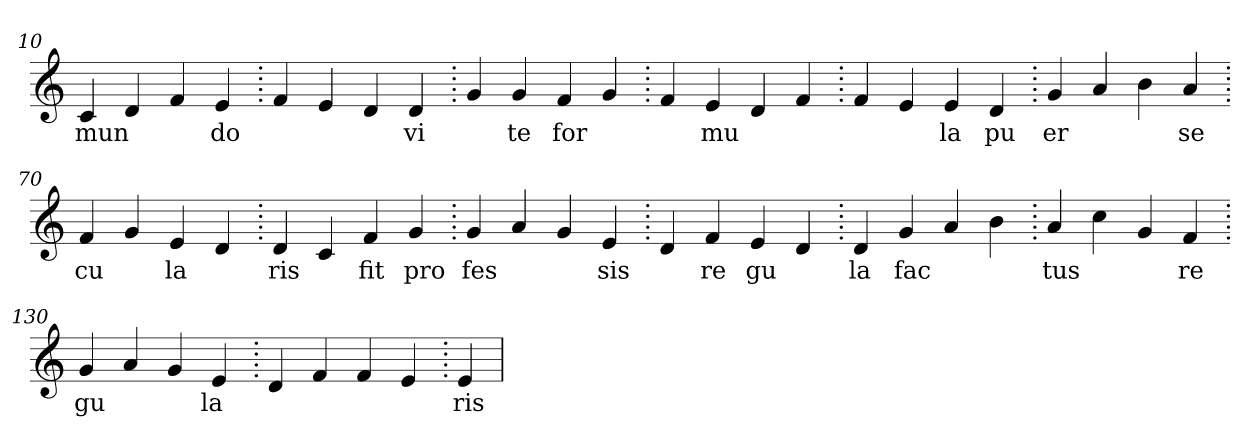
**kern	**text
*part1	*part1
*staff1	*staff1
*clefG2	*
=10.	=10.
4c	mun
4d	.
4f	.
4e	do
=20.	=20.
4f	.
4e	.
4d	.
4d	vi
=30.	=30.
4g	.
4g	te
4f	for
4g	.
=40.	=40.
4f	.
4e	mu
4d	.
4f	.
=50.	=50.
4f	.
4e	.
4e	la
4d	pu
=60.	=60.
4g	er
4a	.
4b	.
4a	se
=70.	=70.
4f	cu
4g	.
4e	la
4d	.
=80.	=80.
4d	ris
4c	.
4f	fit
4g	pro
=90.	=90.
4g	fes
4a	.
4g	.
4e	sis
=100.	=100.
4d	.
4f	re
4e	gu
4d	.
=110.	=110.
4d	la
4g	fac
4a	.
4b	.
=120.	=120.
4a	tus
4cc	.
4g	.
4f	re
=130.	=130.
4g	gu
4a	.
4g	.
4e	la
=140.	=140.
4d	.
4f	.
4f	.
4e	.
=150.	=150.
4e	ris
=	=
*-	*-
